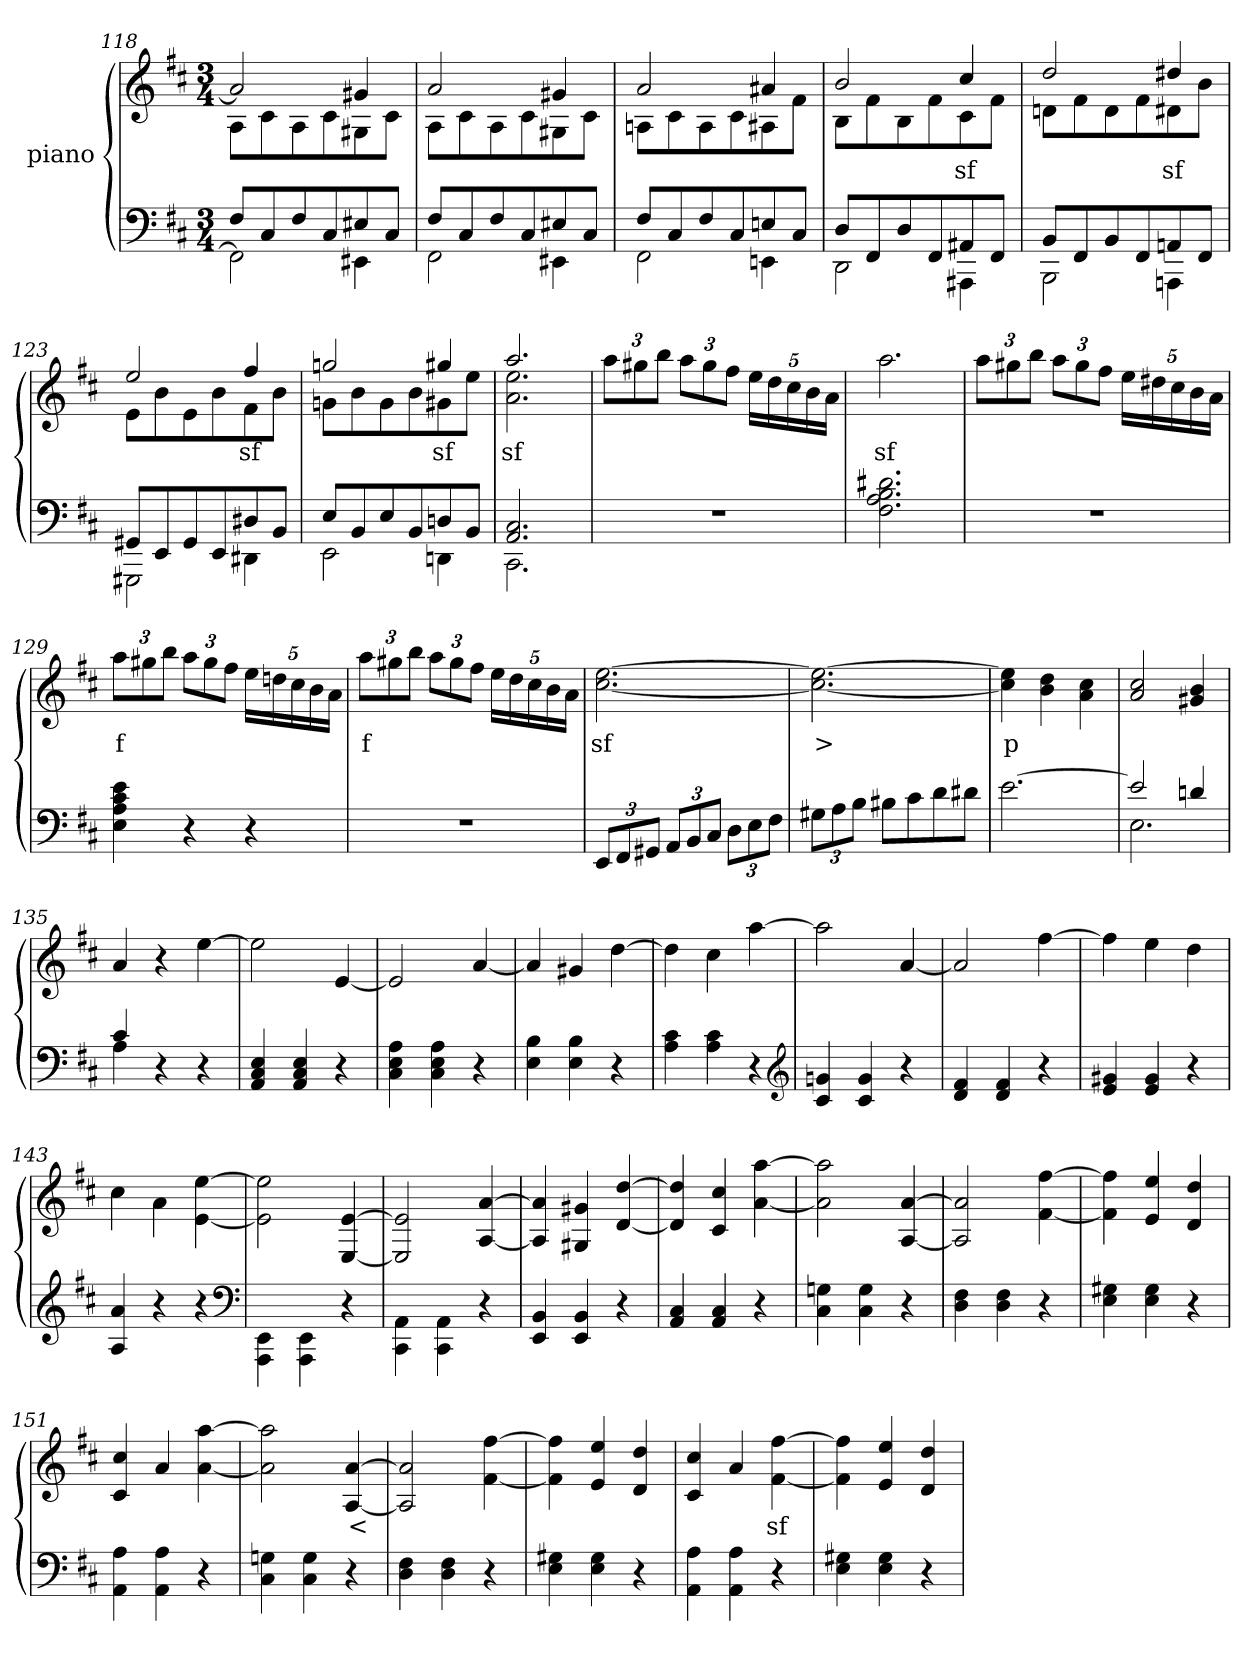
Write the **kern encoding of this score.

**kern	**kern	**text
*part2	*part1	*part1
*staff2	*staff1	*staff1
*	*I"piano	*
*clefF4	*clefG2	*
*k[f#c#]	*k[f#c#]	*
*D:	*D:	*
*M3/4	*M3/4	*
=118	=118	=118
*^	*^	*
8F#L	2FF#]	2a]	8AL	.
8C#	.	.	8c#	.
8F#	.	.	8A	.
8C#	.	.	8c#	.
8E#X	4EE#	4g#X	8G#	.
8C#J	.	.	8c#J	.
=119	=119	=119	=119	=119
8F#L	2FF#	2a	8AL	.
8C#	.	.	8c#	.
8F#	.	.	8A	.
8C#	.	.	8c#	.
8E#X	4EE#	4g#X	8G#	.
8C#J	.	.	8c#J	.
=120	=120	=120	=120	=120
8F#L	2FF#	2a	8AnL	.
8C#	.	.	8c#	.
8F#	.	.	8A	.
8C#	.	.	8c#	.
8En	4EEn	4a#X	8A#X	.
8C#J	.	.	8f#J	.
=121	=121	=121	=121	=121
8DL	2DD	2b	8BL	.
8FF#	.	.	8f#	.
8D	.	.	8B	.
8FF#	.	.	8f#	.
8AA#X	4AAA#	4cc#	8c#	sf
8FF#J	.	.	8f#J	.
=122	=122	=122	=122	=122
8BBL	2BBB	2dd	8dnL	.
8FF#	.	.	8f#	.
8BB	.	.	8d	.
8FF#	.	.	8f#	.
8AAn	4AAAn	4dd#X	8d#X	sf
8FF#J	.	.	8bJ	.
=123	=123	=123	=123	=123
8GG#XL	2GGG#	2ee	8eL	.
8EE	.	.	8b	.
8GG#	.	.	8e	.
8EE	.	.	8b	.
8D#X	4DD#	4ff#	8f#	sf
8BBJ	.	.	8bJ	.
=124	=124	=124	=124	=124
8EL	2EE	2ggn	8gnL	.
8BB	.	.	8b	.
8E	.	.	8g	.
8BB	.	.	8b	.
8Dn	4DDn	4gg#X	8g#X	sf
8BBJ	.	.	8eeJ	.
=125	=125	=125	=125	=125
2.AA 2.C#	2.CC#	2.aa	2.a 2.ee	sf
*v	*v	*	*	*
*	*v	*v	*
=126	=126	=126
2.r	12aaL	.
.	12gg#X	.
.	12bbJ	.
.	12aaL	.
.	12gg#	.
.	12ff#J	.
.	20eeLL	.
.	20dd	.
.	20cc#	.
.	20b	.
.	20aJJ	.
=127	=127	=127
2.F# 2.A 2.B 2.d#X	2.aa	sf
=128	=128	=128
2.r	12aaL	.
.	12gg#X	.
.	12bbJ	.
.	12aaL	.
.	12gg#	.
.	12ff#J	.
.	20eeLL	.
.	20dd#X	.
.	20cc#	.
.	20b	.
.	20aJJ	.
=129	=129	=129
4E 4A 4c# 4e	12aaL	f
.	12gg#X	.
.	12bbJ	.
4r	12aaL	.
.	12gg#	.
.	12ff#J	.
4r	20eeLL	.
.	20ddn	.
.	20cc#	.
.	20b	.
.	20aJJ	.
=130	=130	=130
2.r	12aaL	f
.	12gg#X	.
.	12bbJ	.
.	12aaL	.
.	12gg#	.
.	12ff#J	.
.	20eeLL	.
.	20dd	.
.	20cc#	.
.	20b	.
.	20aJJ	.
=131	=131	=131
12EEL	[2.cc# [2.ee	sf
12FF#	.	.
12GG#XJ	.	.
12AAL	.	.
12BB	.	.
12C#J	.	.
12DL	.	.
12E	.	.
12F#J	.	.
=132	=132	=132
12G#XL	2.cc#_ 2.ee_	>
12A	.	.
12BJ	.	.
8B#XL	.	.
8c#	.	.
8d	.	.
8d#XJ	.	.
=133	=133	=133
[2.e	4cc#] 4ee]	p
.	4b 4dd	.
.	4a 4cc#	.
=134	=134	=134
*^	*	*
2e]	2.E	2a/ 2cc#/	.
4dn	.	4g#X 4b	.
=135	=135	=135	=135
4c#	4A	4a	.
2ryy	4r	4r	.
.	4r	[4ee	.
*v	*v	*	*
=136	=136	=136
4AA 4C# 4E	2ee]	.
4AA 4C# 4E	.	.
4r	[4e	.
=137	=137	=137
4C# 4E 4A	2e]	.
4C# 4E 4A	.	.
4r	[4a	.
=138	=138	=138
4E 4B	4a]	.
4E 4B	4g#X	.
4r	[4dd	.
=139	=139	=139
4A 4c#	4dd]	.
4A 4c#	4cc#	.
4r	[4aa	.
*clefG2	*	*
=140	=140	=140
4c# 4gn	2aa]	.
4c# 4g	.	.
4r	[4a	.
=141	=141	=141
4d 4f#	2a]	.
4d 4f#	.	.
4r	[4ff#	.
=142	=142	=142
4e 4g#X	4ff#]	.
4e 4g#	4ee	.
4r	4dd	.
=143	=143	=143
4A 4a	4cc#	.
4r	4a\	.
4r	[4e\ [4ee\	.
*clefF4	*	*
=144	=144	=144
4AAA\ 4EE\	2e\] 2ee\]	.
4AAA\ 4EE\	.	.
4r	[4E [4e	.
=145	=145	=145
4CC#\ 4AA\	2E] 2e]	.
4CC#\ 4AA\	.	.
4r	[4A [4a	.
=146	=146	=146
4EE 4BB	4A] 4a]	.
4EE 4BB	4G#X 4g#X	.
4r	[4d [4dd	.
=147	=147	=147
4AA 4C#	4d] 4dd]	.
4AA 4C#	4c# 4cc#	.
4r	[4a [4aa	.
=148	=148	=148
4C# 4Gn	2a] 2aa]	.
4C# 4G	.	.
4r	[4A [4a	.
=149	=149	=149
4D 4F#	2A] 2a]	.
4D 4F#	.	.
4r	[4f# [4ff#	.
=150	=150	=150
4E 4G#X	4f#] 4ff#]	.
4E 4G#	4e 4ee	.
4r	4d 4dd	.
=151	=151	=151
4AA 4A	4c# 4cc#	.
4AA 4A	4a	.
4r	[4a [4aa	.
=152	=152	=152
4C# 4Gn	2a] 2aa]	.
4C# 4G	.	.
4r	[4A [4a	<
=153	=153	=153
4D 4F#	2A] 2a]	.
4D 4F#	.	.
4r	[4f# [4ff#	.
=154	=154	=154
4E 4G#X	4f#] 4ff#]	.
4E 4G#	4e 4ee	.
4r	4d 4dd	.
=155	=155	=155
4AA 4A	4c# 4cc#	.
4AA 4A	4a	.
4r	[4f# [4ff#	sf
=156	=156	=156
4E 4G#X	4f#] 4ff#]	.
4E 4G#	4e 4ee	.
4r	4d 4dd	.
=	=	=
*-	*-	*-
